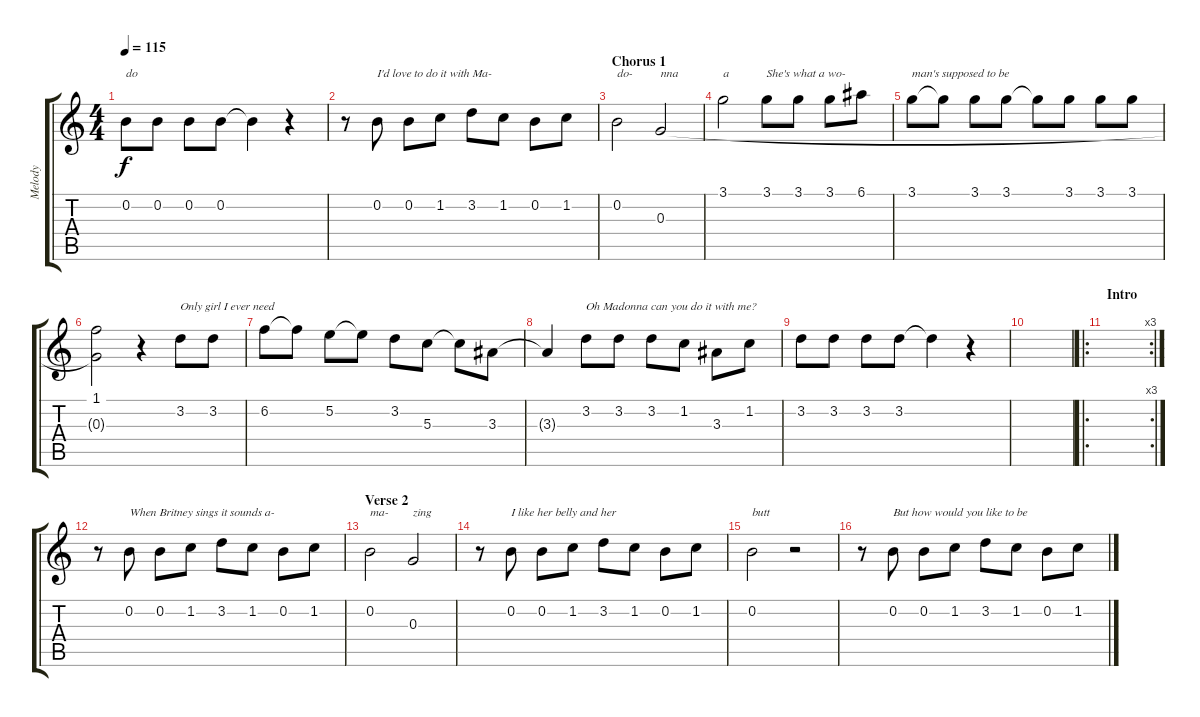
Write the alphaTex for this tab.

\track ("Melody" "Melody") {instrument electricguitarclean}
\staff {score tabs}
\tuning (E4 B3 G3 D3 A2 E2) {hide}
\ts (4 4)
\tempo 115
\clef g2
\ks c
0.2.8{txt "do" dy f} 0.2.8 0.2.8 0.2.8 0.2{t}.4 r.4 |
r.8 0.2.8{txt "I'd love to do it with Ma-"} 0.2.8 1.2.8 3.2.8 1.2.8 0.2.8 1.2.8 |
\section ("" "Chorus 1")
0.2.2{txt "do-"} 0.3.2{txt "nna"} |
3.1.2{txt "a"} 3.1.8{txt "She's what a wo-"} 3.1.8 3.1.8 6.1.8 |
3.1.8{txt "man's supposed to be"} 3.1{t}.8 3.1.8 3.1.8 3.1{t}.8 3.1.8 3.1.8 3.1.8 |
(1.1 0.3{t}).2 r.4 3.2.8{txt "Only girl I ever need"} 3.2.8 |
6.2.8 6.2{t}.8 5.2.8 5.2{t}.8 3.2.8 5.3.8 5.3{t}.8 3.3.8 |
3.3{t}.4 3.2.8{txt "Oh Madonna can you do it with me?"} 3.2.8 3.2.8 1.2.8 3.3.8 1.2.8 |
3.2.8 3.2.8 3.2.8 3.2.8 3.2{t}.4 r.4 |
|
\ro
\rc 3
\section ("" "Intro")
|
r.8 0.2.8{txt "When Britney sings it sounds a-"} 0.2.8 1.2.8 3.2.8 1.2.8 0.2.8 1.2.8 |
\section ("" "Verse 2")
0.2.2{txt "ma-"} 0.3.2{txt "zing"} |
r.8 0.2.8{txt "I like her belly and her "} 0.2.8 1.2.8 3.2.8 1.2.8 0.2.8 1.2.8 |
0.2.2{txt "butt"} r.2 |
r.8 0.2.8{txt "But how would you like to be"} 0.2.8 1.2.8 3.2.8 1.2.8 0.2.8 1.2.8
